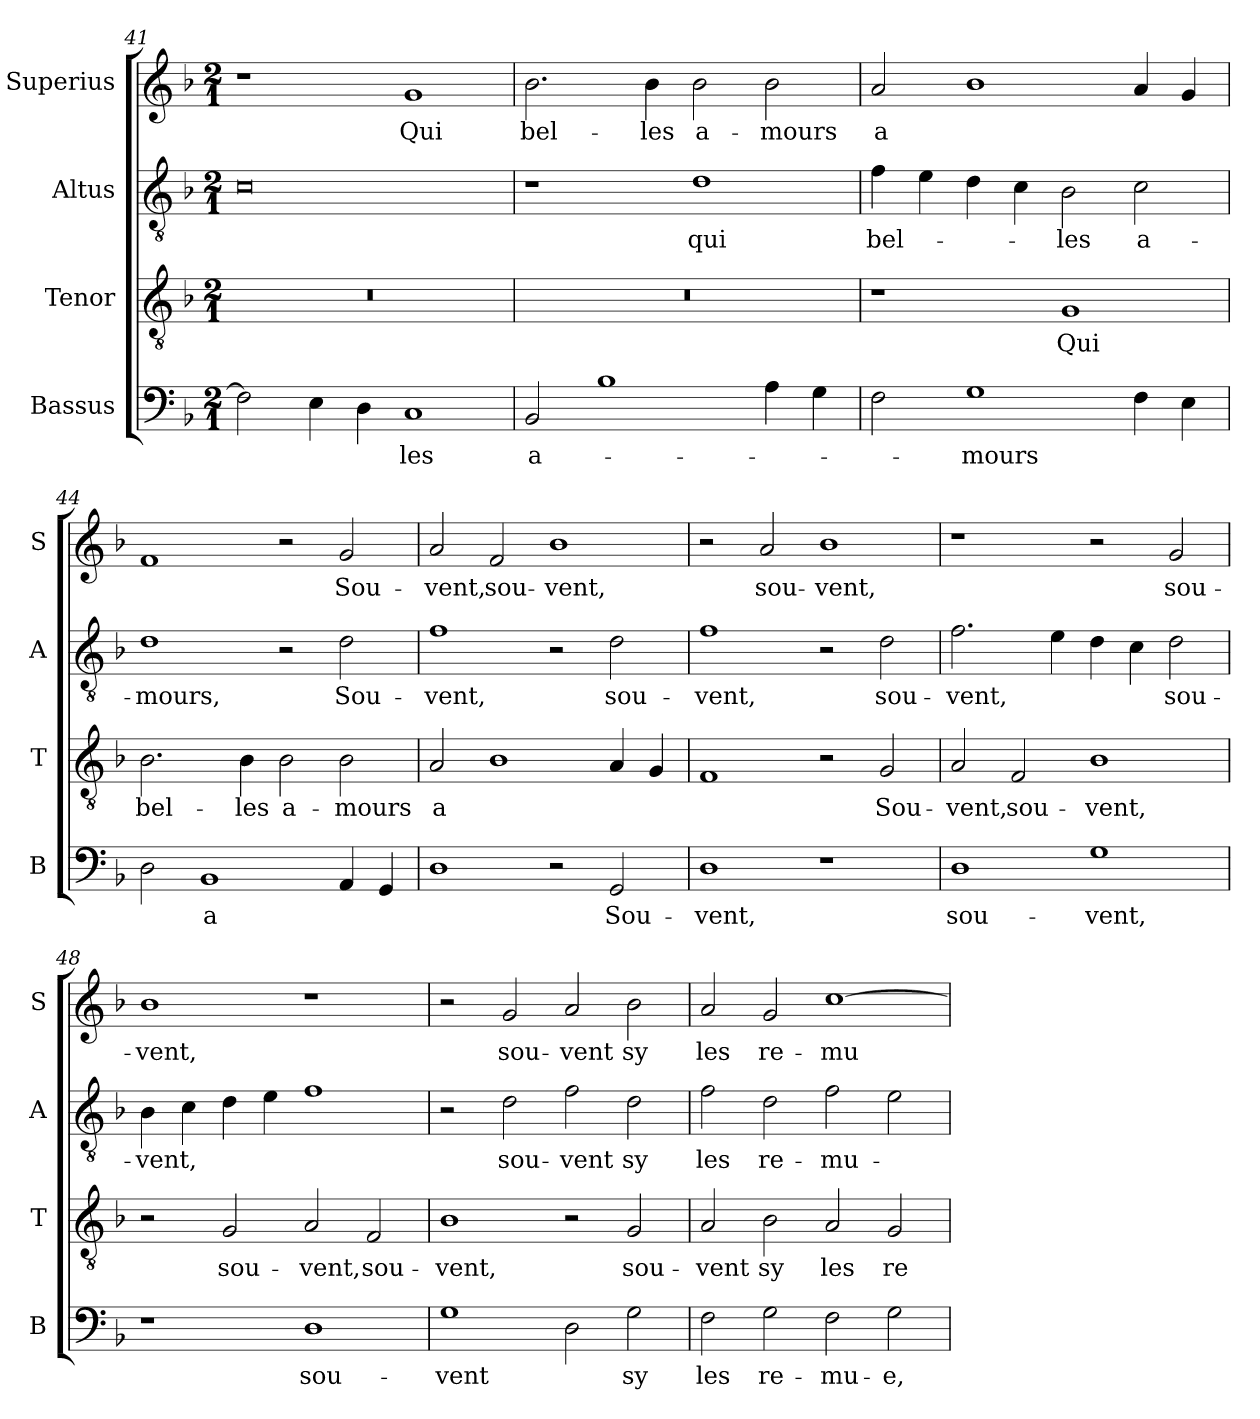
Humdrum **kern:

**kern	**text	**kern	**text	**kern	**text	**kern	**text
*part4	*part4	*part3	*part3	*part2	*part2	*part1	*part1
*staff4	*staff4	*staff3	*staff3	*staff2	*staff2	*staff1	*staff1
*I"Bassus	*	*I"Tenor	*	*I"Altus	*	*I"Superius	*
*I'B	*	*I'T	*	*I'A	*	*I'S	*
*clefF4	*	*clefGv2	*	*clefGv2	*	*clefG2	*
*k[b-]	*	*k[b-]	*	*k[b-]	*	*k[b-]	*
*M2/1	*	*M2/1	*	*M2/1	*	*M2/1	*
=41	=41	=41	=41	=41	=41	=41	=41
2F\]	.	0r	.	0c	.	1r	.
4E\	.	.	.	.	.	.	.
4D\	.	.	.	.	.	.	.
1C	les	.	.	.	.	1g	Qui
=42	=42	=42	=42	=42	=42	=42	=42
2BB-/	a-	0r	.	1r	.	2.b-\	bel-
1B-	.	.	.	.	.	.	.
.	.	.	.	.	.	4b-\	-les
.	.	.	.	1d	qui	2b-\	a-
4A\	.	.	.	.	.	2b-\	-mours
4G\	.	.	.	.	.	.	.
=43	=43	=43	=43	=43	=43	=43	=43
2F\	.	1r	.	4f\	bel-	2a/	a
.	.	.	.	4e\	.	.	.
1G	-mours	.	.	4d\	.	1b-	.
.	.	.	.	4c\	.	.	.
.	.	1G	Qui	2B-\	-les	.	.
4F\	.	.	.	2c\	a-	4a/	.
4E\	.	.	.	.	.	4g/	.
=44	=44	=44	=44	=44	=44	=44	=44
2D\	.	2.B-\	bel-	1d	-mours,	1f	.
1BB-	a	.	.	.	.	.	.
.	.	4B-\	-les	.	.	.	.
.	.	2B-\	a-	2r	.	2r	.
4AA/	.	2B-\	-mours	2d\	Sou-	2g/	Sou-
4GG/	.	.	.	.	.	.	.
=45	=45	=45	=45	=45	=45	=45	=45
1D	.	2A/	a	1f	-vent,	2a/	-vent,
.	.	1B-	.	.	.	2f/	sou-
2r	.	.	.	2r	.	1b-	-vent,
2GG/	Sou-	4A/	.	2d\	sou-	.	.
.	.	4G/	.	.	.	.	.
=46	=46	=46	=46	=46	=46	=46	=46
1D	-vent,	1F	.	1f	-vent,	2r	.
.	.	.	.	.	.	2a/	sou-
1r	.	2r	.	2r	.	1b-	vent,
.	.	2G/	Sou-	2d\	sou-	.	.
=47	=47	=47	=47	=47	=47	=47	=47
1D	sou-	2A/	-vent,	2.f\	-vent,	1r	.
.	.	2F/	sou-	.	.	.	.
.	.	.	.	4e\	.	.	.
1G	-vent,	1B-	-vent,	4d\	.	2r	.
.	.	.	.	4c\	.	.	.
.	.	.	.	2d\	sou-	2g/	sou-
=48	=48	=48	=48	=48	=48	=48	=48
1r	.	2r	.	4B-\	-vent,	1b-	-vent,
.	.	.	.	4c\	.	.	.
.	.	2G/	sou-	4d\	.	.	.
.	.	.	.	4e\	.	.	.
1D	sou-	2A/	-vent,	1f	.	1r	.
.	.	2F/	sou-	.	.	.	.
=49	=49	=49	=49	=49	=49	=49	=49
1G	-vent	1B-	-vent,	2r	.	2r	.
.	.	.	.	2d\	sou-	2g/	sou-
2D\	.	2r	.	2f\	-vent	2a/	-vent
2G\	sy	2G/	sou-	2d\	sy	2b-\	sy
=50	=50	=50	=50	=50	=50	=50	=50
2F\	les	2A/	-vent	2f\	les	2a/	les
2G\	re-	2B-\	sy	2d\	re-	2g/	re-
2F\	-mu-	2A/	les	2f\	-mu-	[1cc	-mu-
2G\	-e,	2G/	re-	2e\	.	.	.
=	=	=	=	=	=	=	=
*-	*-	*-	*-	*-	*-	*-	*-
